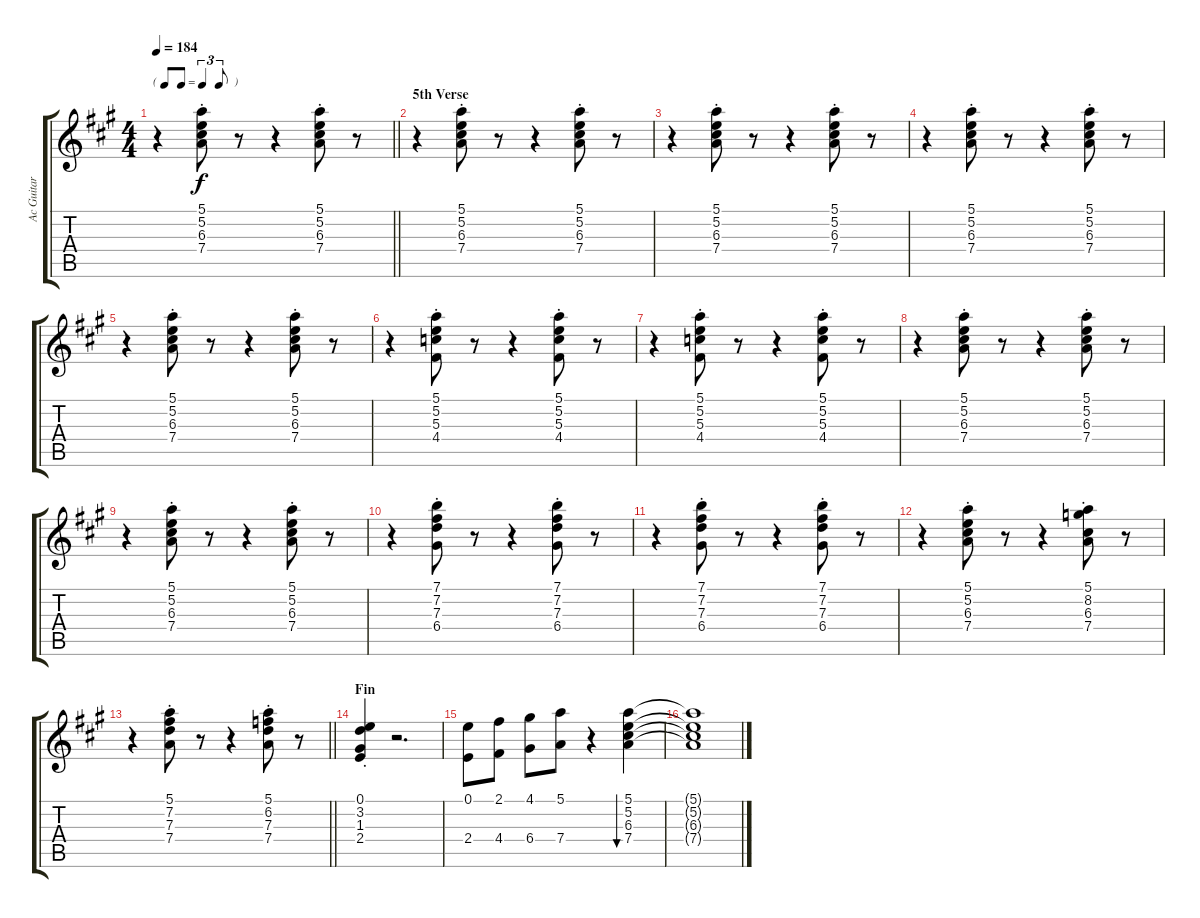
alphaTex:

\track ("Ac Guitar" "Ac Guitar") {instrument acousticguitarsteel}
\staff {score tabs}
\tuning (E4 B3 G3 D3 A2 E2) {hide}
\ts (4 4)
\tf triplet8th
\tempo 184
\clef g2
\barLineRight lightlight
\ks a
r.4{dy f} (5.1{st} 5.2{st} 6.3{st} 7.4{st}).8 r.8 r.4 (5.1{st} 5.2{st} 6.3{st} 7.4{st}).8 r.8 |
\section ("" "5th Verse")
r.4 (5.1{st} 5.2{st} 6.3{st} 7.4{st}).8 r.8 r.4 (5.1{st} 5.2{st} 6.3{st} 7.4{st}).8 r.8 |
r.4 (5.1{st} 5.2{st} 6.3{st} 7.4{st}).8 r.8 r.4 (5.1{st} 5.2{st} 6.3{st} 7.4{st}).8 r.8 |
r.4 (5.1{st} 5.2{st} 6.3{st} 7.4{st}).8 r.8 r.4 (5.1{st} 5.2{st} 6.3{st} 7.4{st}).8 r.8 |
r.4 (5.1{st} 5.2{st} 6.3{st} 7.4{st}).8 r.8 r.4 (5.1{st} 5.2{st} 6.3{st} 7.4{st}).8 r.8 |
r.4 (5.1{st} 5.2{st} 5.3{st} 4.4{st}).8 r.8 r.4 (5.1{st} 5.2{st} 5.3{st} 4.4{st}).8 r.8 |
r.4 (5.1{st} 5.2{st} 5.3{st} 4.4{st}).8 r.8 r.4 (5.1{st} 5.2{st} 5.3{st} 4.4{st}).8 r.8 |
r.4 (5.1{st} 5.2{st} 6.3{st} 7.4{st}).8 r.8 r.4 (5.1{st} 5.2{st} 6.3{st} 7.4{st}).8 r.8 |
r.4 (5.1{st} 5.2{st} 6.3{st} 7.4{st}).8 r.8 r.4 (5.1{st} 5.2{st} 6.3{st} 7.4{st}).8 r.8 |
r.4 (7.1{st} 7.2{st} 7.3{st} 6.4{st}).8 r.8 r.4 (7.1{st} 7.2{st} 7.3{st} 6.4{st}).8 r.8 |
r.4 (7.1{st} 7.2{st} 7.3{st} 6.4{st}).8 r.8 r.4 (7.1{st} 7.2{st} 7.3{st} 6.4{st}).8 r.8 |
r.4 (5.1{st} 5.2{st} 6.3{st} 7.4{st}).8 r.8 r.4 (5.1{st} 8.2{st} 6.3{st} 7.4{st}).8 r.8 |
\barLineRight lightlight
r.4 (5.1{st} 7.2{st} 7.3{st} 7.4{st}).8 r.8 r.4 (5.1{st} 6.2{st} 7.3{st} 7.4{st}).8 r.8 |
\section ("" "Fin")
(0.1{st} 3.2{st} 1.3{st} 2.4).4 r.2{d} |
(0.1 2.4).8 (2.1 4.4).8 (4.1 6.4).8 (5.1 7.4).8 r.4 (5.1 5.2 6.3 7.4).4{bu 480} |
(5.1{t} 5.2{t} 6.3{t} 7.4{t}).1
